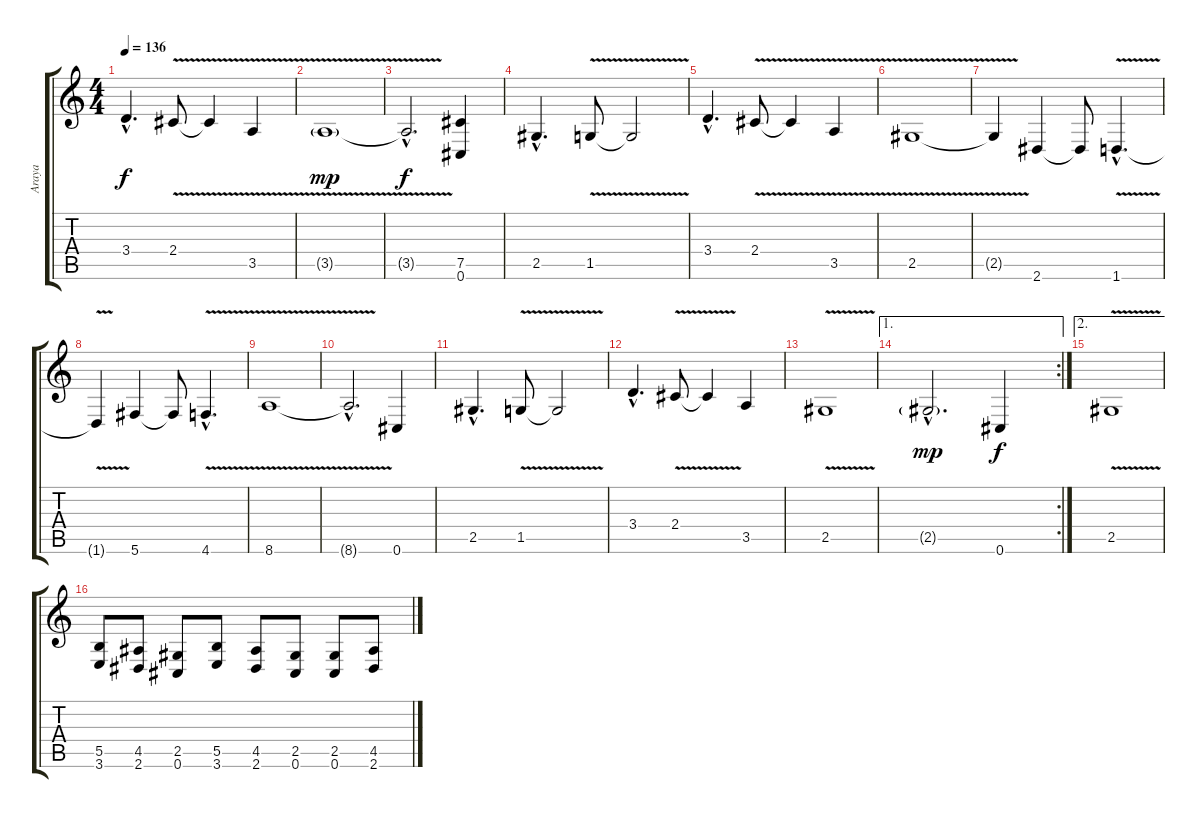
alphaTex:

\track ("Araya" "Araya") {instrument electricbassfinger}
\staff {score tabs}
\tuning (Db4 Ab3 E3 B2 Gb2 Db2) {hide}
\ts (4 4)
\tempo 136
\clef g2
\ks c
3.4{hac}.4{d dy f} 2.4{v}.8 2.4{t}.4 3.5{v}.4 |
3.5{v g}.1{dy mp} |
3.5{hac t}.2{d dy f} (7.5 0.6).4 |
2.5{hac}.4{d} 1.5{v}.8 1.5{t}.2 |
3.4{hac}.4{d} 2.4{v}.8 2.4{t}.4 3.5{v}.4 |
2.5{v}.1 |
2.5{t}.4 2.6.4 2.6{t}.8 1.6{v hac}.4{d} |
1.6{t}.4 5.6.4 5.6{t}.8 4.6{v hac}.4{d} |
8.6{v}.1 |
8.6{hac t}.2{d} 0.6.4 |
2.5{hac}.4{d} 1.5{v}.8 1.5{t}.2 |
3.4{hac}.4{d} 2.4{v}.8 2.4{t}.4 3.5.4 |
2.5{v}.1 |
\ae 1
\rc 2
2.5{g hac}.2{d dy mp} 0.6.4{dy f} |
\ae 2
2.5{v}.1 |
(5.5 3.6).8 (4.5 2.6).8 (2.5 0.6).8 (5.5 3.6).8 (4.5 2.6).8 (2.5 0.6).8 (2.5 0.6).8 (4.5 2.6).8
